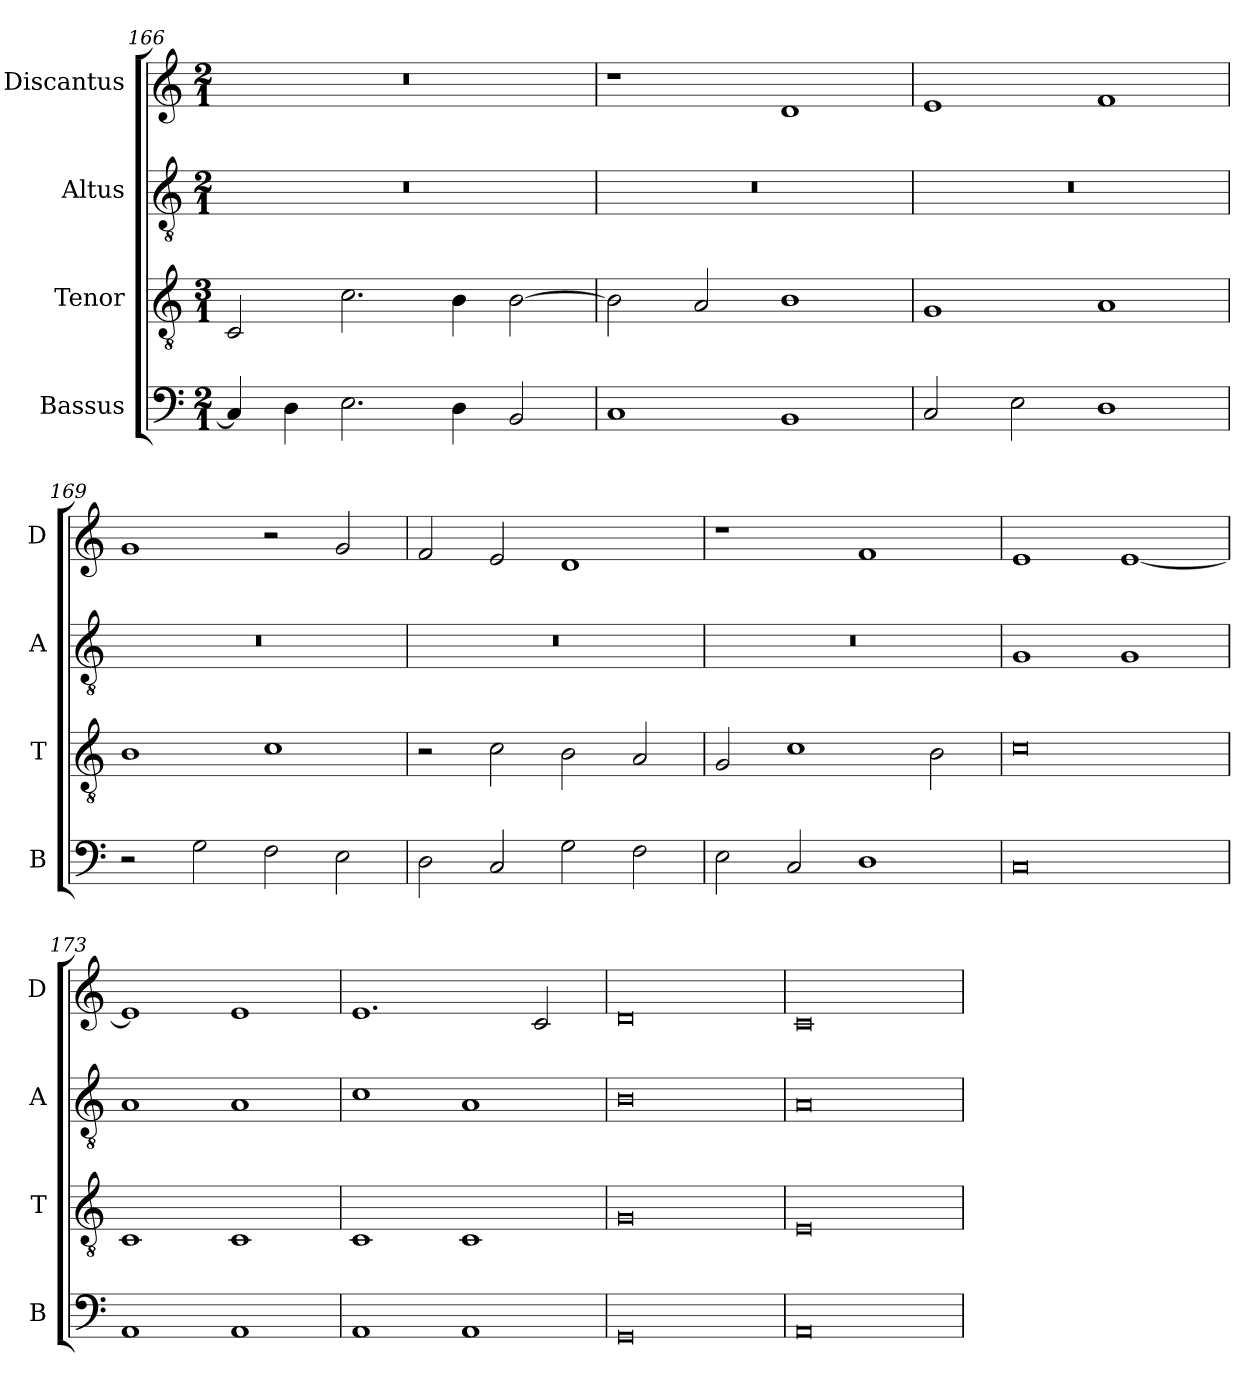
**kern	**kern	**kern	**kern
*part4	*part3	*part2	*part1
*staff4	*staff3	*staff2	*staff1
*I"Bassus	*I"Tenor	*I"Altus	*I"Discantus
*I'B	*I'T	*I'A	*I'D
*clefF4	*clefGv2	*clefGv2	*clefG2
*k[]	*k[]	*k[]	*k[]
*M2/1	*M3/1	*M2/1	*M2/1
=166	=166	=166	=166
4C/]	2C/	0r	0r
4D\	.	.	.
2.E\	2.c\	.	.
4D\	4B\	.	.
2BB/	[2B\	.	.
=167	=167	=167	=167
1C	2B\]	0r	1r
.	2A/	.	.
1BB	1B	.	1d
=168	=168	=168	=168
2C/	1G	0r	1e
2E\	.	.	.
1D	1A	.	1f
=169	=169	=169	=169
2r	1B	0r	1g
2G\	.	.	.
2F\	1c	.	2r
2E\	.	.	2g/
=170	=170	=170	=170
2D\	2r	0r	2f/
2C/	2c\	.	2e/
2G\	2B\	.	1d
2F\	2A/	.	.
=171	=171	=171	=171
2E\	2G/	0r	1r
2C/	1c	.	.
1D	.	.	1f
.	2B\	.	.
=172	=172	=172	=172
0C	0c	1G	1e
.	.	1G	[1e
=173	=173	=173	=173
1AA	1C	1A	1e]
1AA	1C	1A	1e
=174	=174	=174	=174
1AA	1C	1c	1.e
1AA	1C	1A	.
.	.	.	2c/
=175	=175	=175	=175
0GG	0G	0B	0d
=176	=176	=176	=176
0AA	0E	0A	0c
=	=	=	=
*-	*-	*-	*-
